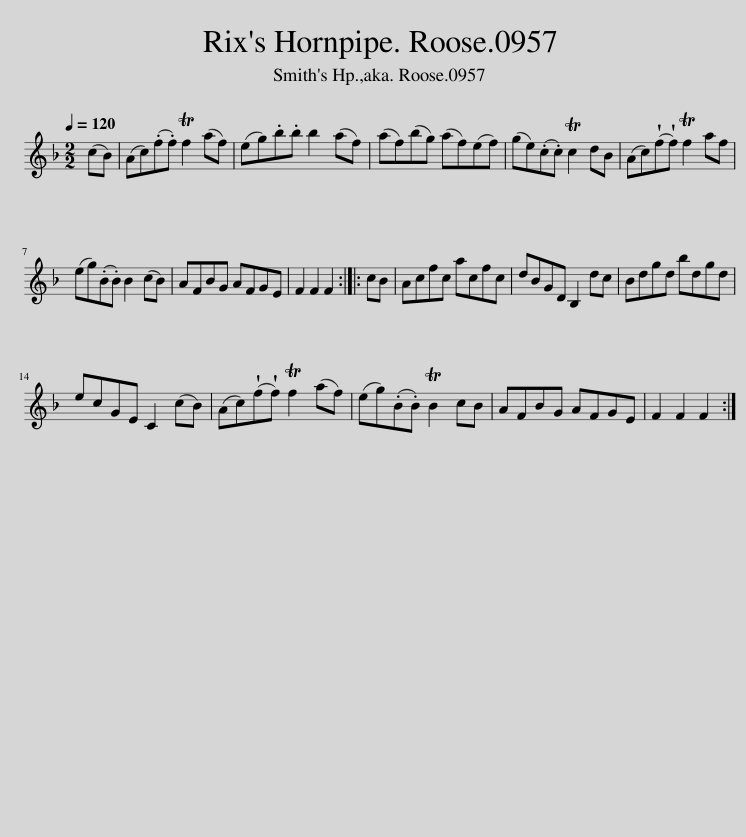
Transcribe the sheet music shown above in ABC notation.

X:1
L:1/8
Q:1/4=120
M:2/2
I:linebreak $
K:F
V:1 treble
V:1
 (cB) | (Ac)(.f.f) Tf2 (af) | (eg).b.b b2 (af) | (af)(bg) (af)(ef) | (ge)(.c.c) Tc2 dB | %5
 (Ac)(!wedge!f!wedge!f) Tf2 af |$ (eg)(.B.B) B2 (cB) | AFBG AFGE | F2 F2 F2 :: cB | %10
 Acfc acfc | dBGD B,2 dc | Bdgd bdgd |$ ecGE C2 (cB) | (Ac)(!wedge!f!wedge!f) Tf2 (af) | %15
 (eg)(.B.B) TB2 cB | AFBG AFGE | F2 F2 F2 :| %18
